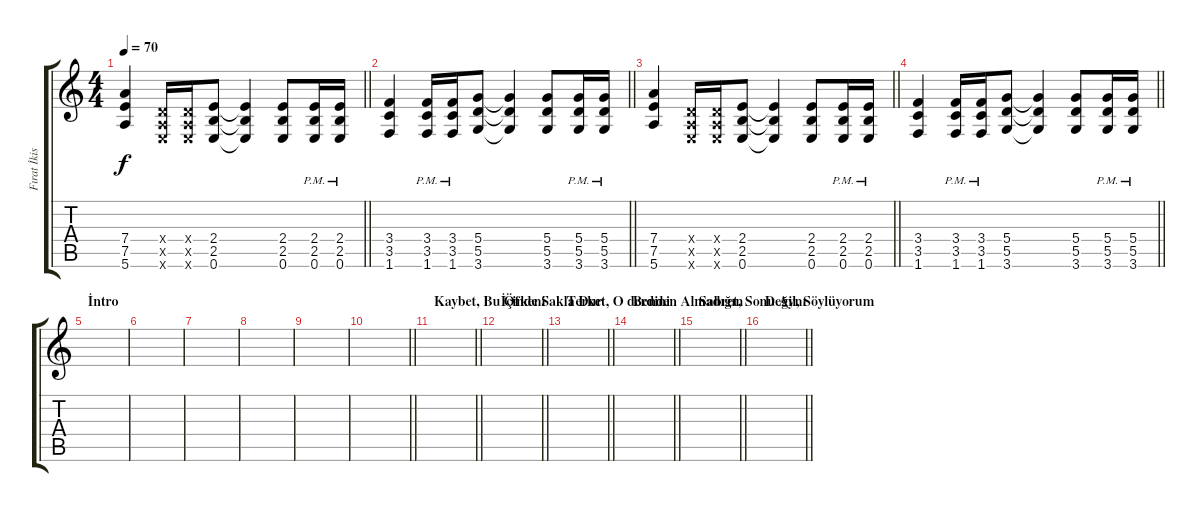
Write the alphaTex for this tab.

\track ("Fırat İkisivri - (Rhytm Gitar)" "Fırat İkis") {instrument distortionguitar}
\staff {score tabs}
\tuning (E4 B3 G3 D3 A2 E2) {hide}
\ts (4 4)
\tempo 70
\clef g2
\barLineRight lightlight
\ks c
(7.4 7.5 5.6).4{dy f} (0.4{x} 0.5{x} 0.6{x}).16 (0.4{x} 0.5{x} 0.6{x}).16 (2.4 2.5 0.6).8 (2.4{t} 2.5{t} 0.6{t}).4 (2.4 2.5 0.6).8 (2.4{pm} 2.5{pm} 0.6{pm}).16 (2.4{pm} 2.5{pm} 0.6{pm}).16 |
\barLineRight lightlight
(3.4 3.5 1.6).4 (3.4{pm} 3.5{pm} 1.6{pm}).16 (3.4{pm} 3.5{pm} 1.6{pm}).16 (5.4 5.5 3.6).8 (5.4{t} 5.5{t} 3.6{t}).4 (5.4 5.5 3.6).8 (5.4{pm} 5.5{pm} 3.6{pm}).16 (5.4{pm} 5.5{pm} 3.6{pm}).16 |
\barLineRight lightlight
(7.4 7.5 5.6).4 (0.4{x} 0.5{x} 0.6{x}).16 (0.4{x} 0.5{x} 0.6{x}).16 (2.4 2.5 0.6).8 (2.4{t} 2.5{t} 0.6{t}).4 (2.4 2.5 0.6).8 (2.4{pm} 2.5{pm} 0.6{pm}).16 (2.4{pm} 2.5{pm} 0.6{pm}).16 |
\barLineRight lightlight
(3.4 3.5 1.6).4 (3.4{pm} 3.5{pm} 1.6{pm}).16 (3.4{pm} 3.5{pm} 1.6{pm}).16 (5.4 5.5 3.6).8 (5.4{t} 5.5{t} 3.6{t}).4 (5.4 5.5 3.6).8 (5.4{pm} 5.5{pm} 3.6{pm}).16 (5.4{pm} 5.5{pm} 3.6{pm}).16 |
\section ("" "İntro")
|
|
|
|
|
\barLineRight lightlight
|
\section ("" "Kaybet, Bu Öfkeni")
\barLineRight lightlight
|
\section ("" "İçinde Sakla Dur")
\barLineRight lightlight
|
\section ("" "Terket, O derdini")
\barLineRight lightlight
|
\section ("" "Benden Almadığın")
\barLineRight lightlight
|
\section ("" "Sabret, Sonu Aynı")
\barLineRight lightlight
|
\section ("" "Değil, Söylüyorum")
\barLineRight lightlight
